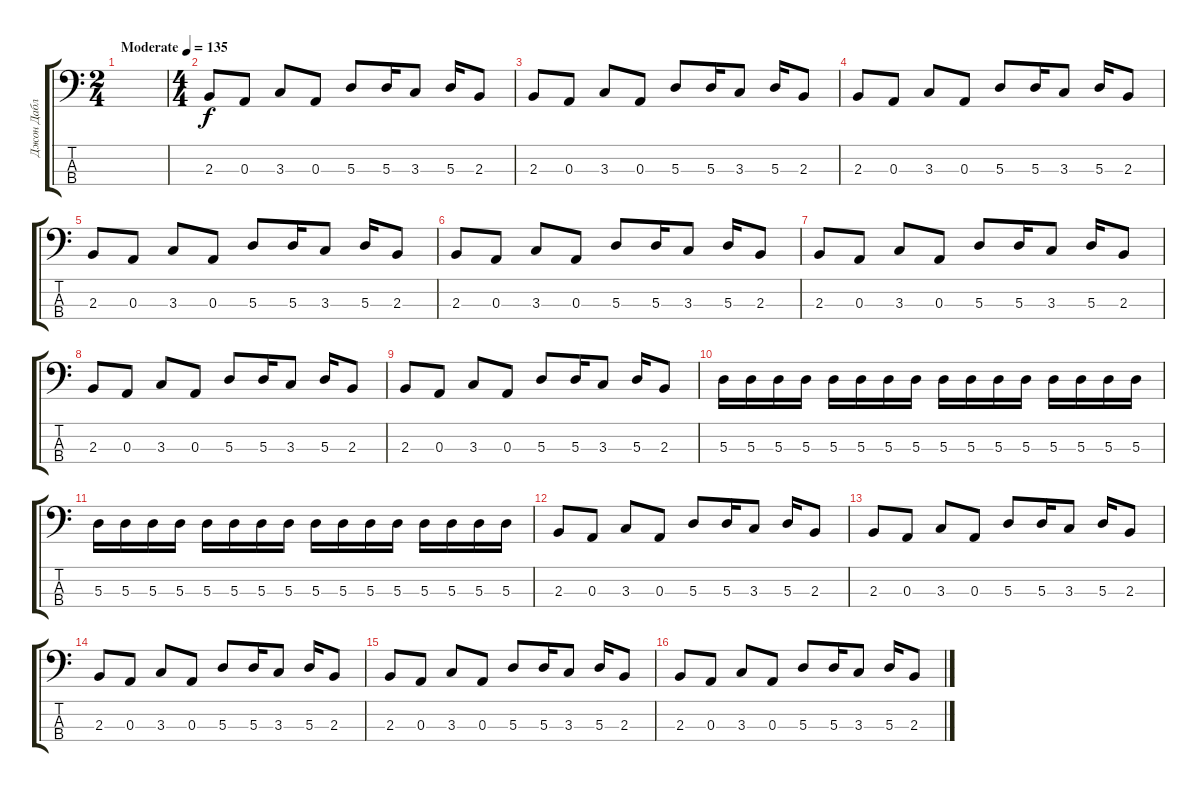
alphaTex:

\track ("Джон Дабл" "Джон Дабл") {instrument electricbassfinger}
\staff {score tabs}
\tuning (G2 D2 A1 E1) {hide}
\ts (2 4)
\tempo (135 "Moderate")
\clef f4
\ks c
|
\ts (4 4)
2.3.8 0.3.8 3.3.8 0.3.8 5.3.8 5.3.16 3.3.8 5.3.16 2.3.8 |
2.3.8 0.3.8 3.3.8 0.3.8 5.3.8 5.3.16 3.3.8 5.3.16 2.3.8 |
2.3.8 0.3.8 3.3.8 0.3.8 5.3.8 5.3.16 3.3.8 5.3.16 2.3.8 |
2.3.8 0.3.8 3.3.8 0.3.8 5.3.8 5.3.16 3.3.8 5.3.16 2.3.8 |
2.3.8 0.3.8 3.3.8 0.3.8 5.3.8 5.3.16 3.3.8 5.3.16 2.3.8 |
2.3.8 0.3.8 3.3.8 0.3.8 5.3.8 5.3.16 3.3.8 5.3.16 2.3.8 |
2.3.8 0.3.8 3.3.8 0.3.8 5.3.8 5.3.16 3.3.8 5.3.16 2.3.8 |
2.3.8 0.3.8 3.3.8 0.3.8 5.3.8 5.3.16 3.3.8 5.3.16 2.3.8 |
5.3.16 5.3.16 5.3.16 5.3.16 5.3.16 5.3.16 5.3.16 5.3.16 5.3.16 5.3.16 5.3.16 5.3.16 5.3.16 5.3.16 5.3.16 5.3.16 |
5.3.16 5.3.16 5.3.16 5.3.16 5.3.16 5.3.16 5.3.16 5.3.16 5.3.16 5.3.16 5.3.16 5.3.16 5.3.16 5.3.16 5.3.16 5.3.16 |
2.3.8 0.3.8 3.3.8 0.3.8 5.3.8 5.3.16 3.3.8 5.3.16 2.3.8 |
2.3.8 0.3.8 3.3.8 0.3.8 5.3.8 5.3.16 3.3.8 5.3.16 2.3.8 |
2.3.8 0.3.8 3.3.8 0.3.8 5.3.8 5.3.16 3.3.8 5.3.16 2.3.8 |
2.3.8 0.3.8 3.3.8 0.3.8 5.3.8 5.3.16 3.3.8 5.3.16 2.3.8 |
2.3.8 0.3.8 3.3.8 0.3.8 5.3.8 5.3.16 3.3.8 5.3.16 2.3.8
